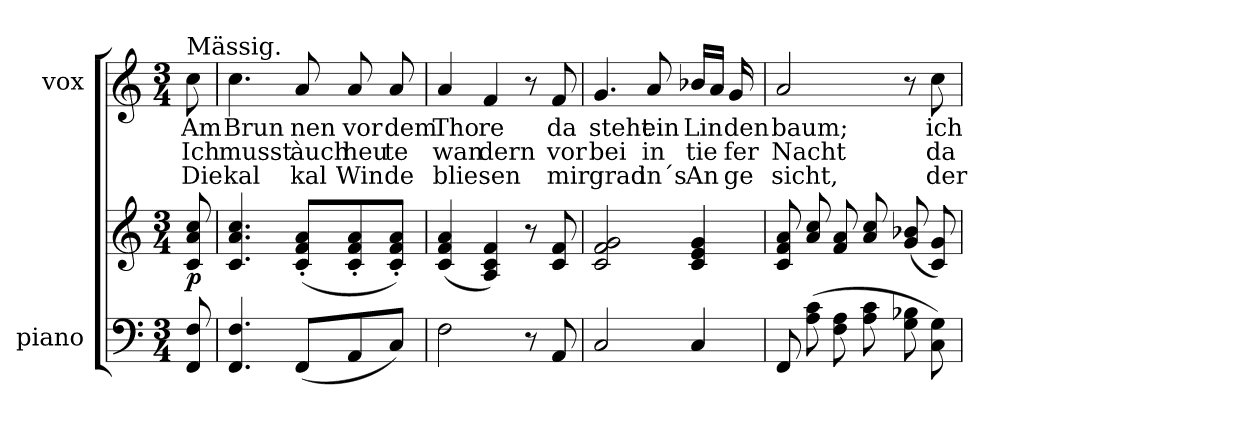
**kern	**kern	**dynam	**kern	**text	**text	**text
*part2	*part2	*part2	*part1	*part1	*part1	*part1
*staff3	*staff2	*staff2/3	*staff1	*staff1	*staff1	*staff1
*I"piano	*	*	*I"vox	*	*	*
*clefF4	*clefG2	*	*clefG2	*	*	*
*M3/4	*M3/4	*	*M3/4	*	*	*
=1	=1	=1	=1	=1	=1	=1
!	!	!	!LO:TX:a:t=Mässig.	!	!	!
!	!	!LO:DY:b	!	!	!	!
8FF/ 8F/	8c/ 8a/ 8cc/	p	8cc\	Am	Ich	Die
=2	=2	=2	=2	=2	=2	=2
4.FF/ 4.F/	4.c/ 4.a/ 4.cc/	.	4.cc\	Brun	musst`	kal
(8FF/L	(8c'>'>'>'/ 8f'>'>'>'/ 8a'>'>'>'/L	.	8a/	nen	auch	kal
8AA/	8c'>'>'>'/ 8f'>'>'>'/ 8a'>'>'>'/	.	8a/	vor	heu	Win
8C/J)	8c'>'>'>'/ 8f'>'>'>'/ 8a'>'>'>'/J)	.	8a/	dem	te	de
=3	=3	=3	=3	=3	=3	=3
2F\	(4c/ 4f/ 4a/	.	4a/	Tho	wan	blie
.	4A/ 4c/ 4f/)	.	4f/	re	dern	sen
8r	8r	.	8r	.	.	.
(8AA/	8c/ 8f/	.	8f/	da	vor	mir
=4	=4	=4	=4	=4	=4	=4
2C/	2c/ 2f/ 2g/	.	4.g/	steht	bei	grad
.	.	.	8a/	ein	in	in´s
4C/	4c/ 4e/ 4g/	.	16b-/LL	Lin	tie	An
.	.	.	16a/JJ	.	.	.
.	.	.	16g/	den	fer	ge
.	.	.	16ryy	.	.	.
=5	=5	=5	=5	=5	=5	=5
8FF/	8c/ 8f/ 8a/	.	2a/	baum;	Nacht	sicht,
(8A\ 8c\	8a/ 8cc/	.	.	.	.	.
8F\ 8A\	8f/ 8a/	.	.	.	.	.
8A\ 8c\	8a/ 8cc/	.	.	.	.	.
8G\ 8B-\	(8g/ 8b-/	.	8r	.	.	.
8C\ 8G\)	8c/ 8g/)	.	8cc\	ich	da	der
=	=	=	=	=	=	=
*-	*-	*-	*-	*-	*-	*-
